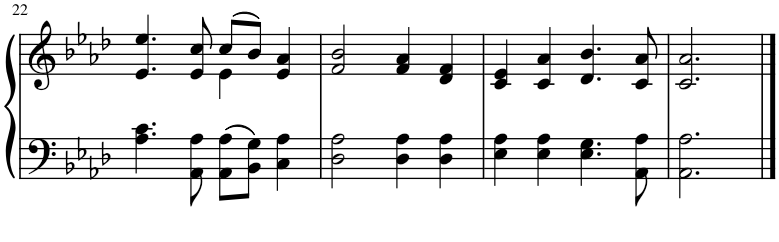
**kern	**kern
*part1	*part1
*staff2	*staff1
*I"Piano	*
*I'Pno.	*
!!LO:PB:g=z
*clefF4	*clefG2
*k[b-e-a-d-]	*k[b-e-a-d-]
*M4/4	*M4/4
=22	=22
*	*^
4.A-\ 4.c\	4.e-/ 4.ee-/	2ryy
8AA-\ 8A-\	8e-/ 8cc/	.
8AA-\ 8A-\L	(8cc/L	4e-\
8BB-\ 8G\J	8b-/J)	.
4C\ 4A-\	4e-/ 4a-/	4ryy
*	*v	*v
=23	=23
2D-\ 2A-\	2f/ 2b-/
4D-\ 4A-\	4f/ 4a-/
4D-\ 4A-\	4d-/ 4f/
=24	=24
4E-\ 4A-\	4c/ 4e-/
4E-\ 4A-\	4c/ 4a-/
4.E-\ 4.G\	4.d-/ 4.b-/
8AA-\ 8A-\	8c/ 8a-/
=25	=25
2.AA-\ 2.A-\	2.c/ 2.a-/
==	==
*-	*-
